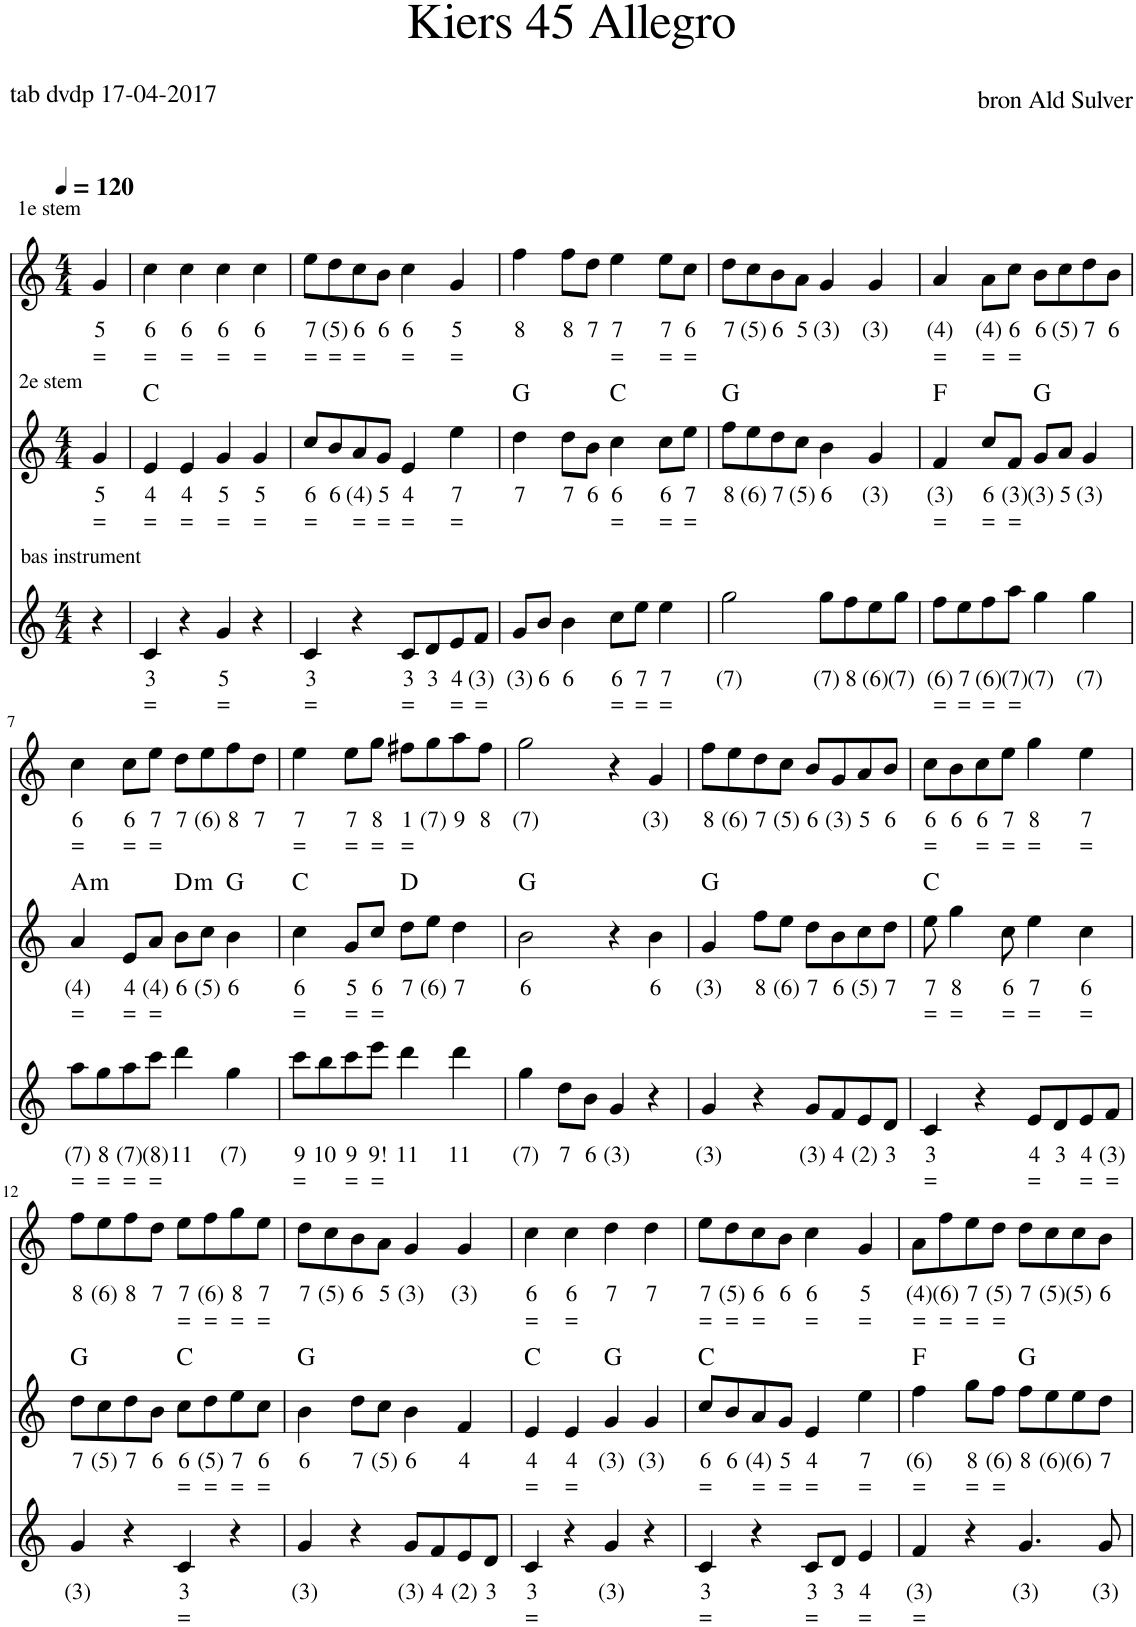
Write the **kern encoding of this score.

**kern	**text	**text	**kern	**text	**text	**harte	**kern	**text	**text
*part3	*part3	*part3	*part2	*part2	*part2	*part2	*part1	*part1	*part1
*staff3	*staff3	*staff3	*staff2	*staff2	*staff2	*	*staff1	*staff1	*staff1
*I"Bas	*	*	*I"Stem	*	*	*	*I"Stem	*	*
*clefG2	*	*	*clefG2	*	*	*	*clefG2	*	*
*k[]	*	*	*k[]	*	*	*	*k[]	*	*
*M4/4	*	*	*M4/4	*	*	*	*M4/4	*	*
*MM120	*	*	*MM120	*	*	*	*MM120	*	*
=1	=1	=1	=1	=1	=1	=1	=1	=1	=1
!	!	!	!	!	!	!	!LO:TX:a:t=1e stem	!	!
!	!	!	!LO:TX:a:t=2e stem	!	!	!	!	!	!
!LO:TX:a:t=bas instrument	!	!	!	!	!	!	!	!	!
!	!	!	!	!LO:LY:b	!LO:LY:b	!	!	!LO:LY:b	!LO:LY:b
4r	.	.	4g/	5	=	.	4g/	5	=
=2	=2	=2	=2	=2	=2	=2	=2	=2	=2
!	!LO:LY:b	!LO:LY:b	!	!LO:LY:b	!LO:LY:b	!	!	!LO:LY:b	!LO:LY:b
4c/	3	=	4e/	4	=	C:maj	4cc\	6	=
!	!	!	!	!LO:LY:b	!LO:LY:b	!	!	!LO:LY:b	!LO:LY:b
4r	.	.	4e/	4	=	.	4cc\	6	=
!	!LO:LY:b	!LO:LY:b	!	!LO:LY:b	!LO:LY:b	!	!	!LO:LY:b	!LO:LY:b
4g/	5	=	4g/	5	=	.	4cc\	6	=
!	!	!	!	!LO:LY:b	!LO:LY:b	!	!	!LO:LY:b	!LO:LY:b
4r	.	.	4g/	5	=	.	4cc\	6	=
=3	=3	=3	=3	=3	=3	=3	=3	=3	=3
!	!LO:LY:b	!LO:LY:b	!	!LO:LY:b	!LO:LY:b	!	!	!LO:LY:b	!LO:LY:b
4c/	3	=	8cc/L	6	=	.	8ee\L	7	=
!	!	!	!	!LO:LY:b	!	!	!	!LO:LY:b	!LO:LY:b
.	.	.	8b/	6	.	.	8dd\	(5)	=
!	!	!	!	!LO:LY:b	!LO:LY:b	!	!	!LO:LY:b	!LO:LY:b
4r	.	.	8a/	(4)	=	.	8cc\	6	=
!	!	!	!	!LO:LY:b	!LO:LY:b	!	!	!LO:LY:b	!
.	.	.	8g/J	5	=	.	8b\J	6	.
!	!LO:LY:b	!LO:LY:b	!	!LO:LY:b	!LO:LY:b	!	!	!LO:LY:b	!LO:LY:b
8c/L	3	=	4e/	4	=	.	4cc\	6	=
!	!LO:LY:b	!	!	!	!	!	!	!	!
8d/	3	.	.	.	.	.	.	.	.
!	!LO:LY:b	!LO:LY:b	!	!LO:LY:b	!LO:LY:b	!	!	!LO:LY:b	!LO:LY:b
8e/	4	=	4ee\	7	=	.	4g/	5	=
!	!LO:LY:b	!LO:LY:b	!	!	!	!	!	!	!
8f/J	(3)	=	.	.	.	.	.	.	.
=4	=4	=4	=4	=4	=4	=4	=4	=4	=4
!	!LO:LY:b	!	!	!LO:LY:b	!	!	!	!LO:LY:b	!
8g/L	(3)	.	4dd\	7	.	G:maj	4ff\	8	.
!	!LO:LY:b	!	!	!	!	!	!	!	!
8b/J	6	.	.	.	.	.	.	.	.
!	!LO:LY:b	!	!	!LO:LY:b	!	!	!	!LO:LY:b	!
4b\	6	.	8dd\L	7	.	.	8ff\L	8	.
!	!	!	!	!LO:LY:b	!	!	!	!LO:LY:b	!
.	.	.	8b\J	6	.	.	8dd\J	7	.
!	!LO:LY:b	!LO:LY:b	!	!LO:LY:b	!LO:LY:b	!	!	!LO:LY:b	!LO:LY:b
8cc\L	6	=	4cc\	6	=	C:maj	4ee\	7	=
!	!LO:LY:b	!LO:LY:b	!	!	!	!	!	!	!
8ee\J	7	=	.	.	.	.	.	.	.
!	!LO:LY:b	!LO:LY:b	!	!LO:LY:b	!LO:LY:b	!	!	!LO:LY:b	!LO:LY:b
4ee\	7	=	8cc\L	6	=	.	8ee\L	7	=
!	!	!	!	!LO:LY:b	!LO:LY:b	!	!	!LO:LY:b	!LO:LY:b
.	.	.	8ee\J	7	=	.	8cc\J	6	=
=5	=5	=5	=5	=5	=5	=5	=5	=5	=5
!	!LO:LY:b	!	!	!LO:LY:b	!	!	!	!LO:LY:b	!
2gg\	(7)	.	8ff\L	8	.	G:maj	8dd\L	7	.
!	!	!	!	!LO:LY:b	!	!	!	!LO:LY:b	!
.	.	.	8ee\	(6)	.	.	8cc\	(5)	.
!	!	!	!	!LO:LY:b	!	!	!	!LO:LY:b	!
.	.	.	8dd\	7	.	.	8b\	6	.
!	!	!	!	!LO:LY:b	!	!	!	!LO:LY:b	!
.	.	.	8cc\J	(5)	.	.	8a\J	5	.
!	!LO:LY:b	!	!	!LO:LY:b	!	!	!	!LO:LY:b	!
8gg\L	(7)	.	4b\	6	.	.	4g/	(3)	.
!	!LO:LY:b	!	!	!	!	!	!	!	!
8ff\	8	.	.	.	.	.	.	.	.
!	!LO:LY:b	!	!	!LO:LY:b	!	!	!	!LO:LY:b	!
8ee\	(6)	.	4g/	(3)	.	.	4g/	(3)	.
!	!LO:LY:b	!	!	!	!	!	!	!	!
8gg\J	(7)	.	.	.	.	.	.	.	.
=6	=6	=6	=6	=6	=6	=6	=6	=6	=6
!	!LO:LY:b	!LO:LY:b	!	!LO:LY:b	!LO:LY:b	!	!	!LO:LY:b	!LO:LY:b
8ff\L	(6)	=	4f/	(3)	=	F:maj	4a/	(4)	=
!	!LO:LY:b	!LO:LY:b	!	!	!	!	!	!	!
8ee\	7	=	.	.	.	.	.	.	.
!	!LO:LY:b	!LO:LY:b	!	!LO:LY:b	!LO:LY:b	!	!	!LO:LY:b	!LO:LY:b
8ff\	(6)	=	8cc/L	6	=	.	8a\L	(4)	=
!	!LO:LY:b	!LO:LY:b	!	!LO:LY:b	!LO:LY:b	!	!	!LO:LY:b	!LO:LY:b
8aa\J	(7)	=	8f/J	(3)	=	.	8cc\J	6	=
!	!LO:LY:b	!	!	!LO:LY:b	!	!	!	!LO:LY:b	!
4gg\	(7)	.	8g/L	(3)	.	G:maj	8b\L	6	.
!	!	!	!	!LO:LY:b	!	!	!	!LO:LY:b	!
.	.	.	8a/J	5	.	.	8cc\	(5)	.
!	!LO:LY:b	!	!	!LO:LY:b	!	!	!	!LO:LY:b	!
4gg\	(7)	.	4g/	(3)	.	.	8dd\	7	.
!	!	!	!	!	!	!	!	!LO:LY:b	!
.	.	.	.	.	.	.	8b\J	6	.
!!LO:LB:g=z
=7	=7	=7	=7	=7	=7	=7	=7	=7	=7
!	!LO:LY:b	!LO:LY:b	!	!LO:LY:b	!LO:LY:b	!LO:H:kt=m	!	!LO:LY:b	!LO:LY:b
8aa\L	(7)	=	4a/	(4)	=	A:min	4cc\	6	=
!	!LO:LY:b	!LO:LY:b	!	!	!	!	!	!	!
8gg\	8	=	.	.	.	.	.	.	.
!	!LO:LY:b	!LO:LY:b	!	!LO:LY:b	!LO:LY:b	!	!	!LO:LY:b	!LO:LY:b
8aa\	(7)	=	8e/L	4	=	.	8cc\L	6	=
!	!LO:LY:b	!LO:LY:b	!	!LO:LY:b	!LO:LY:b	!	!	!LO:LY:b	!LO:LY:b
8ccc\J	(8)	=	8a/J	(4)	=	.	8ee\J	7	=
!	!LO:LY:b	!	!	!LO:LY:b	!	!LO:H:kt=m	!	!LO:LY:b	!
4ddd\	11	.	8b\L	6	.	D:min	8dd\L	7	.
!	!	!	!	!LO:LY:b	!	!	!	!LO:LY:b	!
.	.	.	8cc\J	(5)	.	.	8ee\	(6)	.
!	!LO:LY:b	!	!	!LO:LY:b	!	!	!	!LO:LY:b	!
4gg\	(7)	.	4b\	6	.	G:maj	8ff\	8	.
!	!	!	!	!	!	!	!	!LO:LY:b	!
.	.	.	.	.	.	.	8dd\J	7	.
=8	=8	=8	=8	=8	=8	=8	=8	=8	=8
!	!LO:LY:b	!LO:LY:b	!	!LO:LY:b	!LO:LY:b	!	!	!LO:LY:b	!LO:LY:b
8ccc\L	9	=	4cc\	6	=	C:maj	4ee\	7	=
!	!LO:LY:b	!	!	!	!	!	!	!	!
8bb\	10	.	.	.	.	.	.	.	.
!	!LO:LY:b	!LO:LY:b	!	!LO:LY:b	!LO:LY:b	!	!	!LO:LY:b	!LO:LY:b
8ccc\	9	=	8g/L	5	=	.	8ee\L	7	=
!	!LO:LY:b	!LO:LY:b	!	!LO:LY:b	!LO:LY:b	!	!	!LO:LY:b	!LO:LY:b
8eee\J	9!	=	8cc/J	6	=	.	8gg\J	8	=
!	!LO:LY:b	!	!	!LO:LY:b	!	!	!	!LO:LY:b	!LO:LY:b
4ddd\	11	.	8dd\L	7	.	D:maj	8ff#X\L	1	=
!	!	!	!	!LO:LY:b	!	!	!	!LO:LY:b	!
.	.	.	8ee\J	(6)	.	.	8gg\	(7)	.
!	!LO:LY:b	!	!	!LO:LY:b	!	!	!	!LO:LY:b	!
4ddd\	11	.	4dd\	7	.	.	8aa\	9	.
!	!	!	!	!	!	!	!	!LO:LY:b	!
.	.	.	.	.	.	.	8ff#\J	8	.
=9	=9	=9	=9	=9	=9	=9	=9	=9	=9
!	!LO:LY:b	!	!	!LO:LY:b	!	!	!	!LO:LY:b	!
4gg\	(7)	.	2b\	6	.	G:maj	2gg\	(7)	.
!	!LO:LY:b	!	!	!	!	!	!	!	!
8dd\L	7	.	.	.	.	.	.	.	.
!	!LO:LY:b	!	!	!	!	!	!	!	!
8b\J	6	.	.	.	.	.	.	.	.
!	!LO:LY:b	!	!	!	!	!	!	!	!
4g/	(3)	.	4r	.	.	.	4r	.	.
!	!	!	!	!LO:LY:b	!	!	!	!LO:LY:b	!
4r	.	.	4b\	6	.	.	4g/	(3)	.
=10	=10	=10	=10	=10	=10	=10	=10	=10	=10
!	!LO:LY:b	!	!	!LO:LY:b	!	!	!	!LO:LY:b	!
4g/	(3)	.	4g/	(3)	.	G:maj	8ff\L	8	.
!	!	!	!	!	!	!	!	!LO:LY:b	!
.	.	.	.	.	.	.	8ee\	(6)	.
!	!	!	!	!LO:LY:b	!	!	!	!LO:LY:b	!
4r	.	.	8ff\L	8	.	.	8dd\	7	.
!	!	!	!	!LO:LY:b	!	!	!	!LO:LY:b	!
.	.	.	8ee\J	(6)	.	.	8cc\J	(5)	.
!	!LO:LY:b	!	!	!LO:LY:b	!	!	!	!LO:LY:b	!
8g/L	(3)	.	8dd\L	7	.	.	8b/L	6	.
!	!LO:LY:b	!	!	!LO:LY:b	!	!	!	!LO:LY:b	!
8f/	4	.	8b\	6	.	.	8g/	(3)	.
!	!LO:LY:b	!	!	!LO:LY:b	!	!	!	!LO:LY:b	!
8e/	(2)	.	8cc\	(5)	.	.	8a/	5	.
!	!LO:LY:b	!	!	!LO:LY:b	!	!	!	!LO:LY:b	!
8d/J	3	.	8dd\J	7	.	.	8b/J	6	.
=11	=11	=11	=11	=11	=11	=11	=11	=11	=11
!	!LO:LY:b	!LO:LY:b	!	!LO:LY:b	!LO:LY:b	!	!	!LO:LY:b	!LO:LY:b
4c/	3	=	8ee\	7	=	C:maj	8cc\L	6	=
!	!	!	!	!LO:LY:b	!LO:LY:b	!	!	!LO:LY:b	!
.	.	.	4gg\	8	=	.	8b\	6	.
!	!	!	!	!	!	!	!	!LO:LY:b	!LO:LY:b
4r	.	.	.	.	.	.	8cc\	6	=
!	!	!	!	!LO:LY:b	!LO:LY:b	!	!	!LO:LY:b	!LO:LY:b
.	.	.	8cc\	6	=	.	8ee\J	7	=
!	!LO:LY:b	!LO:LY:b	!	!LO:LY:b	!LO:LY:b	!	!	!LO:LY:b	!LO:LY:b
8e/L	4	=	4ee\	7	=	.	4gg\	8	=
!	!LO:LY:b	!	!	!	!	!	!	!	!
8d/	3	.	.	.	.	.	.	.	.
!	!LO:LY:b	!LO:LY:b	!	!LO:LY:b	!LO:LY:b	!	!	!LO:LY:b	!LO:LY:b
8e/	4	=	4cc\	6	=	.	4ee\	7	=
!	!LO:LY:b	!LO:LY:b	!	!	!	!	!	!	!
8f/J	(3)	=	.	.	.	.	.	.	.
!!LO:LB:g=z
=12	=12	=12	=12	=12	=12	=12	=12	=12	=12
!	!LO:LY:b	!	!	!LO:LY:b	!	!	!	!LO:LY:b	!
4g/	(3)	.	8dd\L	7	.	G:maj	8ff\L	8	.
!	!	!	!	!LO:LY:b	!	!	!	!LO:LY:b	!
.	.	.	8cc\	(5)	.	.	8ee\	(6)	.
!	!	!	!	!LO:LY:b	!	!	!	!LO:LY:b	!
4r	.	.	8dd\	7	.	.	8ff\	8	.
!	!	!	!	!LO:LY:b	!	!	!	!LO:LY:b	!
.	.	.	8b\J	6	.	.	8dd\J	7	.
!	!LO:LY:b	!LO:LY:b	!	!LO:LY:b	!LO:LY:b	!	!	!LO:LY:b	!LO:LY:b
4c/	3	=	8cc\L	6	=	C:maj	8ee\L	7	=
!	!	!	!	!LO:LY:b	!LO:LY:b	!	!	!LO:LY:b	!LO:LY:b
.	.	.	8dd\	(5)	=	.	8ff\	(6)	=
!	!	!	!	!LO:LY:b	!LO:LY:b	!	!	!LO:LY:b	!LO:LY:b
4r	.	.	8ee\	7	=	.	8gg\	8	=
!	!	!	!	!LO:LY:b	!LO:LY:b	!	!	!LO:LY:b	!LO:LY:b
.	.	.	8cc\J	6	=	.	8ee\J	7	=
=13	=13	=13	=13	=13	=13	=13	=13	=13	=13
!	!LO:LY:b	!	!	!LO:LY:b	!	!	!	!LO:LY:b	!
4g/	(3)	.	4b\	6	.	G:maj	8dd\L	7	.
!	!	!	!	!	!	!	!	!LO:LY:b	!
.	.	.	.	.	.	.	8cc\	(5)	.
!	!	!	!	!LO:LY:b	!	!	!	!LO:LY:b	!
4r	.	.	8dd\L	7	.	.	8b\	6	.
!	!	!	!	!LO:LY:b	!	!	!	!LO:LY:b	!
.	.	.	8cc\J	(5)	.	.	8a\J	5	.
!	!LO:LY:b	!	!	!LO:LY:b	!	!	!	!LO:LY:b	!
8g/L	(3)	.	4b\	6	.	.	4g/	(3)	.
!	!LO:LY:b	!	!	!	!	!	!	!	!
8f/	4	.	.	.	.	.	.	.	.
!	!LO:LY:b	!	!	!LO:LY:b	!	!	!	!LO:LY:b	!
8e/	(2)	.	4f/	4	.	.	4g/	(3)	.
!	!LO:LY:b	!	!	!	!	!	!	!	!
8d/J	3	.	.	.	.	.	.	.	.
=14	=14	=14	=14	=14	=14	=14	=14	=14	=14
!	!LO:LY:b	!LO:LY:b	!	!LO:LY:b	!LO:LY:b	!	!	!LO:LY:b	!LO:LY:b
4c/	3	=	4e/	4	=	C:maj	4cc\	6	=
!	!	!	!	!LO:LY:b	!LO:LY:b	!	!	!LO:LY:b	!LO:LY:b
4r	.	.	4e/	4	=	.	4cc\	6	=
!	!LO:LY:b	!	!	!LO:LY:b	!	!	!	!LO:LY:b	!
4g/	(3)	.	4g/	(3)	.	G:maj	4dd\	7	.
!	!	!	!	!LO:LY:b	!	!	!	!LO:LY:b	!
4r	.	.	4g/	(3)	.	.	4dd\	7	.
=15	=15	=15	=15	=15	=15	=15	=15	=15	=15
!	!LO:LY:b	!LO:LY:b	!	!LO:LY:b	!LO:LY:b	!	!	!LO:LY:b	!LO:LY:b
4c/	3	=	8cc/L	6	=	C:maj	8ee\L	7	=
!	!	!	!	!LO:LY:b	!	!	!	!LO:LY:b	!LO:LY:b
.	.	.	8b/	6	.	.	8dd\	(5)	=
!	!	!	!	!LO:LY:b	!LO:LY:b	!	!	!LO:LY:b	!LO:LY:b
4r	.	.	8a/	(4)	=	.	8cc\	6	=
!	!	!	!	!LO:LY:b	!LO:LY:b	!	!	!LO:LY:b	!
.	.	.	8g/J	5	=	.	8b\J	6	.
!	!LO:LY:b	!LO:LY:b	!	!LO:LY:b	!LO:LY:b	!	!	!LO:LY:b	!LO:LY:b
8c/L	3	=	4e/	4	=	.	4cc\	6	=
!	!LO:LY:b	!	!	!	!	!	!	!	!
8d/J	3	.	.	.	.	.	.	.	.
!	!LO:LY:b	!LO:LY:b	!	!LO:LY:b	!LO:LY:b	!	!	!LO:LY:b	!LO:LY:b
4e/	4	=	4ee\	7	=	.	4g/	5	=
=16	=16	=16	=16	=16	=16	=16	=16	=16	=16
!	!LO:LY:b	!LO:LY:b	!	!LO:LY:b	!LO:LY:b	!	!	!LO:LY:b	!LO:LY:b
4f/	(3)	=	4ff\	(6)	=	F:maj	8a\L	(4)	=
!	!	!	!	!	!	!	!	!LO:LY:b	!LO:LY:b
.	.	.	.	.	.	.	8ff\	(6)	=
!	!	!	!	!LO:LY:b	!LO:LY:b	!	!	!LO:LY:b	!LO:LY:b
4r	.	.	8gg\L	8	=	.	8ee\	7	=
!	!	!	!	!LO:LY:b	!LO:LY:b	!	!	!LO:LY:b	!LO:LY:b
.	.	.	8ff\J	(6)	=	.	8dd\J	(5)	=
!	!LO:LY:b	!	!	!LO:LY:b	!	!	!	!LO:LY:b	!
4.g/	(3)	.	8ff\L	8	.	G:maj	8dd\L	7	.
!	!	!	!	!LO:LY:b	!	!	!	!LO:LY:b	!
.	.	.	8ee\	(6)	.	.	8cc\	(5)	.
!	!	!	!	!LO:LY:b	!	!	!	!LO:LY:b	!
.	.	.	8ee\	(6)	.	.	8cc\	(5)	.
!	!LO:LY:b	!	!	!LO:LY:b	!	!	!	!LO:LY:b	!
8g/	(3)	.	8dd\J	7	.	.	8b\J	6	.
=	=	=	=	=	=	=	=	=	=
*-	*-	*-	*-	*-	*-	*-	*-	*-	*-
